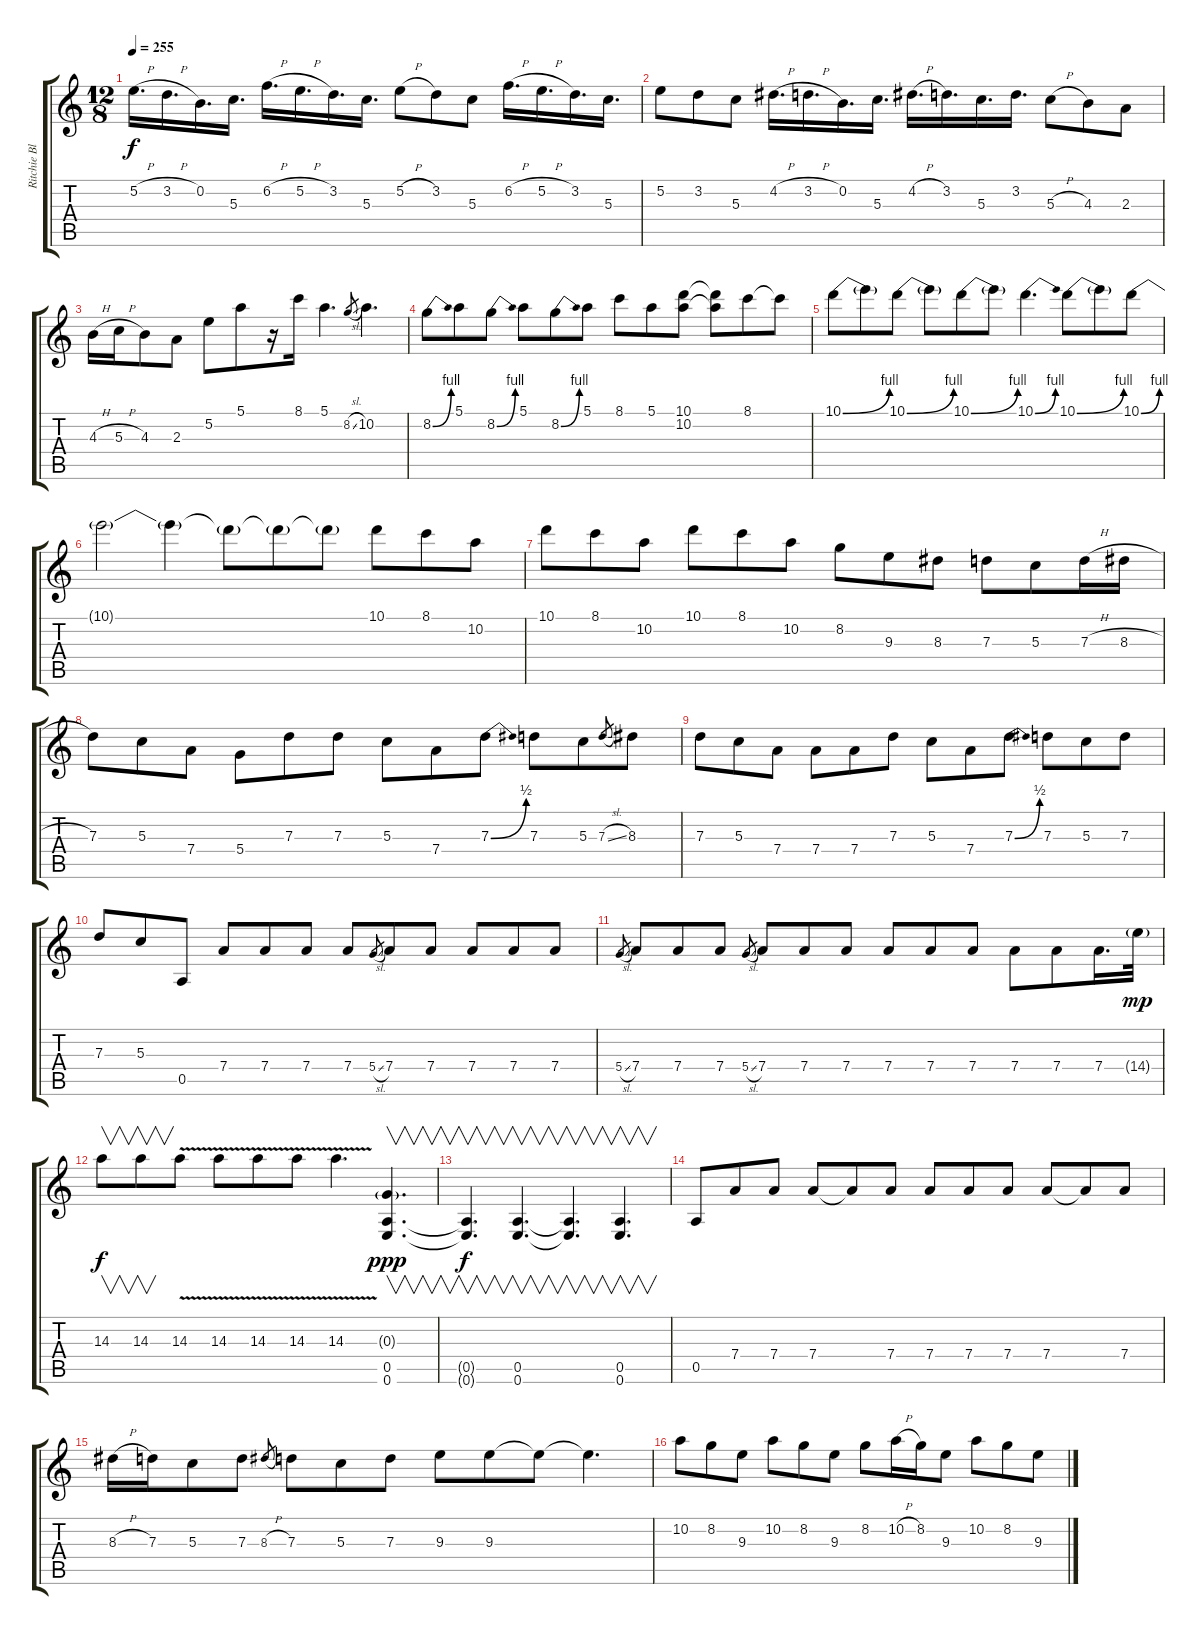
\track ("Ritchie Blackmore" "Ritchie Bl") {instrument overdrivenguitar}
\staff {score tabs}
\tuning (E4 B3 G3 D3 A2 E2) {hide}
\ts (12 8)
\tempo 255
\clef g2
\ks c
5.2{h}.16{d dy f} 3.2{h}.16{d} 0.2.16{d} 5.3.16{d} 6.2{h}.16{d} 5.2{h}.16{d} 3.2.16{d} 5.3.16{d} 5.2{h}.8 3.2.8 5.3.8 6.2{h}.16{d} 5.2{h}.16{d} 3.2.16{d} 5.3.16{d} |
5.2.8 3.2.8 5.3.8 4.2{h}.16{d} 3.2{h}.16{d} 0.2.16{d} 5.3.16{d} 4.2{h}.16{d} 3.2.16{d} 5.3.16{d} 3.2.16{d} 5.3{h}.8 4.3.8 2.3.8 |
4.3{h}.16 5.3{h}.16 4.3.8 2.3.8 5.2.8 5.1.8 r.16 8.1.16 5.1.4{d} 8.2{sl}.8{gr} 10.2.4{d} |
8.2{be (bend 0 0 60 4)}.8 5.1.8 8.2{be (bend 0 0 60 4)}.8 5.1.8 8.2{be (bend 0 0 60 4)}.8 5.1.8 8.1.8 5.1.8 (10.1 10.2).8 (10.1{t} 10.2{t}).8 8.1.8 8.1{t}.8 |
10.1{be (bend 0 0 60 4)}.8 10.1{t}.8 10.1{be (bend 0 0 60 4)}.8 10.1{t}.8 10.1{be (bend 0 0 60 4)}.8 10.1{t}.8 10.1{be (bend 0 0 60 4)}.4{d} 10.1{be (bend 0 0 60 4)}.8 10.1{t}.8 10.1{be (bend 0 0 60 4)}.8 |
10.1{t}.2 10.1{t}.4 10.1{t}.8 10.1{t}.8 10.1{t}.8 10.1.8 8.1.8 10.2.8 |
10.1.8 8.1.8 10.2.8 10.1.8 8.1.8 10.2.8 8.2.8 9.3.8 8.3.8 7.3.8 5.3.8 7.3{h}.16 8.3{h}.16 |
7.3.8 5.3.8 7.4.8 5.4.8 7.3.8 7.3.8 5.3.8 7.4.8 7.3{be (bend 0 0 60 2)}.8 7.3.8 5.3.8 7.3{sl}.8{gr} 8.3.8 |
7.3.8 5.3.8 7.4.8 7.4.8 7.4.8 7.3.8 5.3.8 7.4.8 7.3{be (bend 0 0 60 2)}.8 7.3.8 5.3.8 7.3.8 |
7.3.8 5.3.8 0.5.8 7.4.8 7.4.8 7.4.8 7.4.8 5.4{sl}.8{gr} 7.4.8 7.4.8 7.4.8 7.4.8 7.4.8 |
5.4{sl}.8{gr} 7.4.8 7.4.8 7.4.8 5.4{sl}.8{gr} 7.4.8 7.4.8 7.4.8 7.4.8 7.4.8 7.4.8 7.4.8 7.4.8 7.4.16{d} 14.4{g}.32{dy mp} |
14.3.8{v dy f} 14.3.8{v} 14.3{v}.8 14.3{v}.8 14.3{v}.8 14.3{v}.8 14.3{v}.4{d} (0.3{g} 0.5 0.6).4{v d dy ppp} |
(0.5{t} 0.6{t}).4{v d dy f} (0.5 0.6).4{v d} (0.5{t} 0.6{t}).4{v d} (0.5 0.6).4{v d} |
0.5.8 7.4.8 7.4.8 7.4.8 7.4{t}.8 7.4.8 7.4.8 7.4.8 7.4.8 7.4.8 7.4{t}.8 7.4.8 |
8.3{h}.16 7.3.16 5.3.8 7.3.8 8.3{h}.8{gr} 7.3.8 5.3.8 7.3.8 9.3.8 9.3.8 9.3{t}.8 9.3{t}.4{d} |
10.2.8 8.2.8 9.3.8 10.2.8 8.2.8 9.3.8 8.2.8 10.2{h}.16 8.2.16 9.3.8 10.2.8 8.2.8 9.3.8
